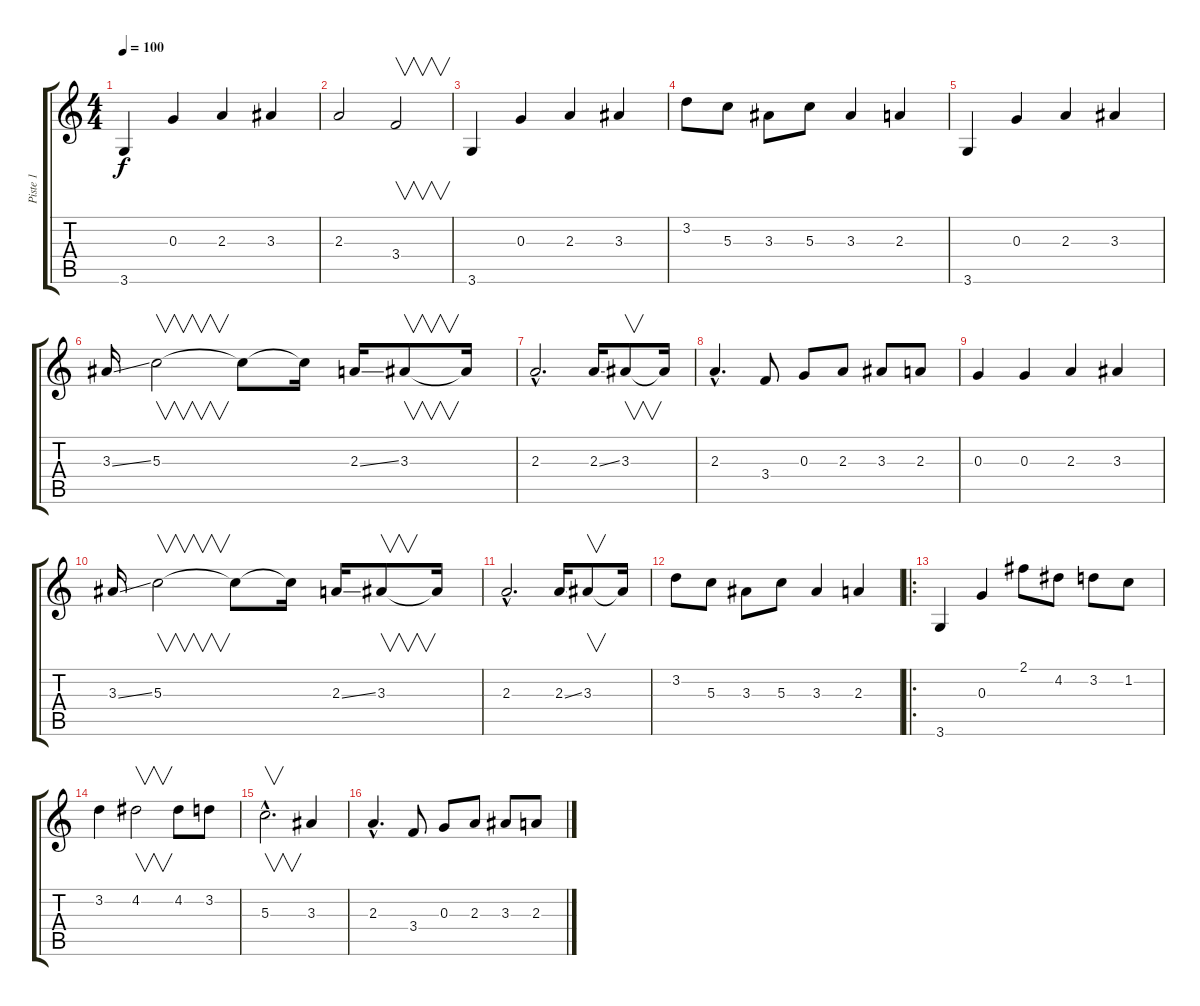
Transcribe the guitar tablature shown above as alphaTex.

\track ("Piste 1" "Piste 1") {instrument overdrivenguitar}
\staff {score tabs}
\tuning (E4 B3 G3 D3 A2 E2) {hide}
\ts (4 4)
\tempo 100
\clef g2
\ks c
3.6.4{dy f} 0.3.4 2.3.4 3.3.4 |
2.3.2 3.4.2{v} |
3.6.4 0.3.4 2.3.4 3.3.4 |
3.2.8 5.3.8 3.3.8 5.3.8 3.3.4 2.3.4 |
3.6.4 0.3.4 2.3.4 3.3.4 |
3.3{ss}.16 5.3.2{v} 5.3{t}.8 5.3{t}.16 2.3{ss}.16 3.3.8{v} 3.3{t}.16 |
2.3{hac}.2{d} 2.3{ss}.16 3.3.8{v} 3.3{t}.16 |
2.3{hac}.4{d} 3.4.8 0.3.8 2.3.8 3.3.8 2.3.8 |
0.3.4 0.3.4 2.3.4 3.3.4 |
3.3{ss}.16 5.3.2{v} 5.3{t}.8 5.3{t}.16 2.3{ss}.16 3.3.8{v} 3.3{t}.16 |
2.3{hac}.2{d} 2.3{ss}.16 3.3.8{v} 3.3{t}.16 |
3.2.8 5.3.8 3.3.8 5.3.8 3.3.4 2.3.4 |
\ro
3.6.4 0.3.4 2.1.8 4.2.8 3.2.8 1.2.8 |
3.2.4 4.2.2{v} 4.2.8 3.2.8 |
5.3{hac}.2{v d} 3.3.4 |
2.3{hac}.4{d} 3.4.8 0.3.8 2.3.8 3.3.8 2.3.8
